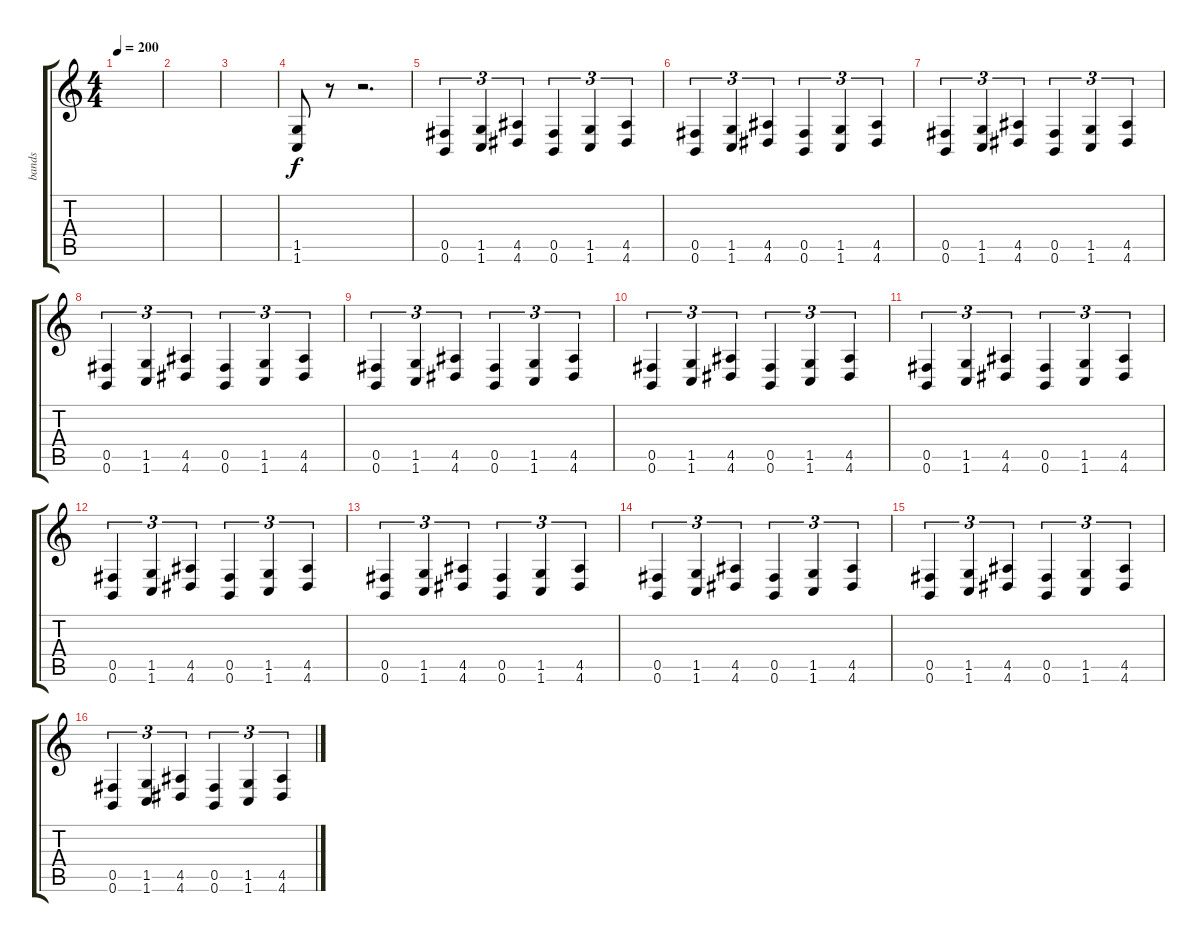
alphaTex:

\track ("bands" "bands") {instrument distortionguitar}
\staff {score tabs}
\tuning (Db4 Ab3 E3 B2 Gb2 B1) {hide}
\ts (4 4)
\tempo 200
\clef g2
\ks c
|
|
|
(1.5 1.6).8 r.8 r.2{d} |
(0.5 0.6).4{tu (3 2)} (1.5 1.6).4{tu (3 2)} (4.5 4.6).4{tu (3 2)} (0.5 0.6).4{tu (3 2)} (1.5 1.6).4{tu (3 2)} (4.5 4.6).4{tu (3 2)} |
(0.5 0.6).4{tu (3 2)} (1.5 1.6).4{tu (3 2)} (4.5 4.6).4{tu (3 2)} (0.5 0.6).4{tu (3 2)} (1.5 1.6).4{tu (3 2)} (4.5 4.6).4{tu (3 2)} |
(0.5 0.6).4{tu (3 2)} (1.5 1.6).4{tu (3 2)} (4.5 4.6).4{tu (3 2)} (0.5 0.6).4{tu (3 2)} (1.5 1.6).4{tu (3 2)} (4.5 4.6).4{tu (3 2)} |
(0.5 0.6).4{tu (3 2)} (1.5 1.6).4{tu (3 2)} (4.5 4.6).4{tu (3 2)} (0.5 0.6).4{tu (3 2)} (1.5 1.6).4{tu (3 2)} (4.5 4.6).4{tu (3 2)} |
(0.5 0.6).4{tu (3 2)} (1.5 1.6).4{tu (3 2)} (4.5 4.6).4{tu (3 2)} (0.5 0.6).4{tu (3 2)} (1.5 1.6).4{tu (3 2)} (4.5 4.6).4{tu (3 2)} |
(0.5 0.6).4{tu (3 2)} (1.5 1.6).4{tu (3 2)} (4.5 4.6).4{tu (3 2)} (0.5 0.6).4{tu (3 2)} (1.5 1.6).4{tu (3 2)} (4.5 4.6).4{tu (3 2)} |
(0.5 0.6).4{tu (3 2)} (1.5 1.6).4{tu (3 2)} (4.5 4.6).4{tu (3 2)} (0.5 0.6).4{tu (3 2)} (1.5 1.6).4{tu (3 2)} (4.5 4.6).4{tu (3 2)} |
(0.5 0.6).4{tu (3 2)} (1.5 1.6).4{tu (3 2)} (4.5 4.6).4{tu (3 2)} (0.5 0.6).4{tu (3 2)} (1.5 1.6).4{tu (3 2)} (4.5 4.6).4{tu (3 2)} |
(0.5 0.6).4{tu (3 2)} (1.5 1.6).4{tu (3 2)} (4.5 4.6).4{tu (3 2)} (0.5 0.6).4{tu (3 2)} (1.5 1.6).4{tu (3 2)} (4.5 4.6).4{tu (3 2)} |
(0.5 0.6).4{tu (3 2)} (1.5 1.6).4{tu (3 2)} (4.5 4.6).4{tu (3 2)} (0.5 0.6).4{tu (3 2)} (1.5 1.6).4{tu (3 2)} (4.5 4.6).4{tu (3 2)} |
(0.5 0.6).4{tu (3 2)} (1.5 1.6).4{tu (3 2)} (4.5 4.6).4{tu (3 2)} (0.5 0.6).4{tu (3 2)} (1.5 1.6).4{tu (3 2)} (4.5 4.6).4{tu (3 2)} |
(0.5 0.6).4{tu (3 2)} (1.5 1.6).4{tu (3 2)} (4.5 4.6).4{tu (3 2)} (0.5 0.6).4{tu (3 2)} (1.5 1.6).4{tu (3 2)} (4.5 4.6).4{tu (3 2)}
